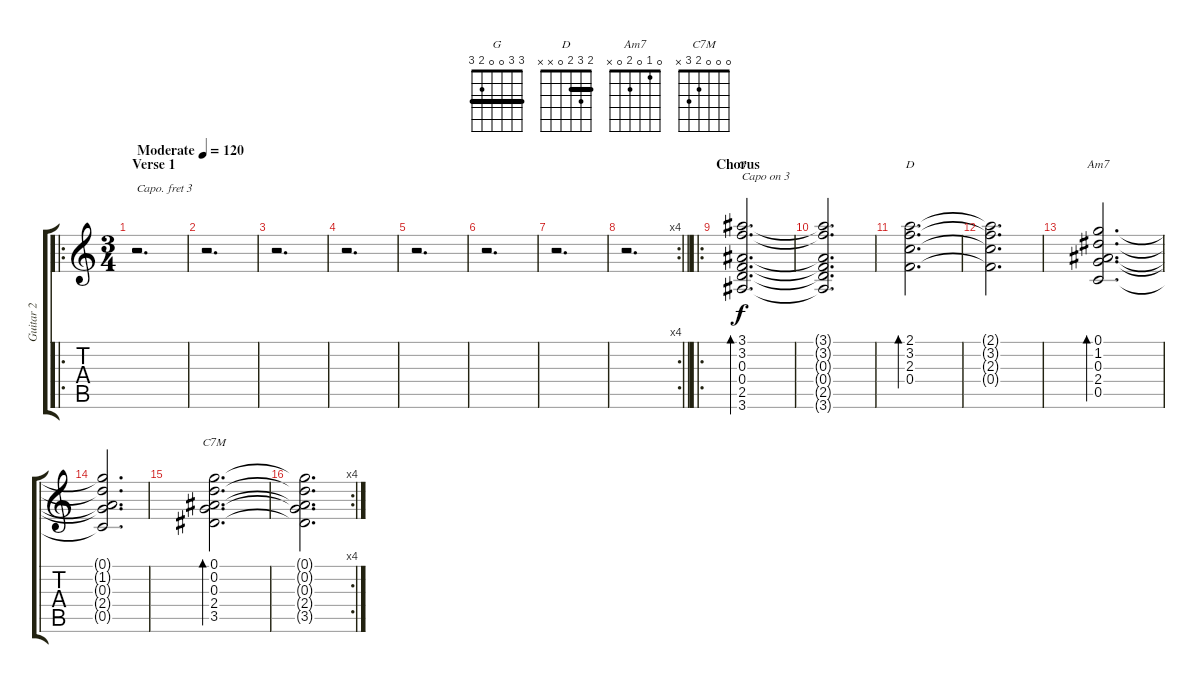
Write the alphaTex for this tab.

\track ("Guitar 2" "Guitar 2") {instrument electricguitarjazz}
\staff {score tabs}
\capo 3
\tuning (E4 B3 G3 D3 A2 E2) {hide}
\chord ("G" 3 3 0 0 2 3) {barre 3}
\chord ("D" 2 3 2 0 x x) {barre 2}
\chord ("Am7" 0 1 0 2 0 x)
\chord ("C7M" 0 0 0 2 3 x)
\ro
\ts (3 4)
\section ("" "Verse 1")
\tempo (120 "Moderate")
\clef g2
\ks c
r.2{d dy f instrument electricguitarjazz} |
r.2{d} |
r.2{d} |
r.2{d} |
r.2{d} |
r.2{d} |
r.2{d} |
\rc 4
\barLineRight lightlight
r.2{d} |
\ro
\section ("" "Chorus")
(3.1 3.2 0.3 0.4 2.5 3.6).2{d bd 480 ch "G" txt "Capo on 3"} |
(3.1{t} 3.2{t} 0.3{t} 0.4{t} 2.5{t} 3.6{t}).2{d} |
(2.1 3.2 2.3 0.4).2{d bd 480 ch "D"} |
(2.1{t} 3.2{t} 2.3{t} 0.4{t}).2{d} |
(0.1 1.2 0.3 2.4 0.5).2{d bd 480 ch "Am7"} |
(0.1{t} 1.2{t} 0.3{t} 2.4{t} 0.5{t}).2{d} |
(0.1 0.2 0.3 2.4 3.5).2{d bd 480 ch "C7M"} |
\rc 4
(0.1{t} 0.2{t} 0.3{t} 2.4{t} 3.5{t}).2{d}
